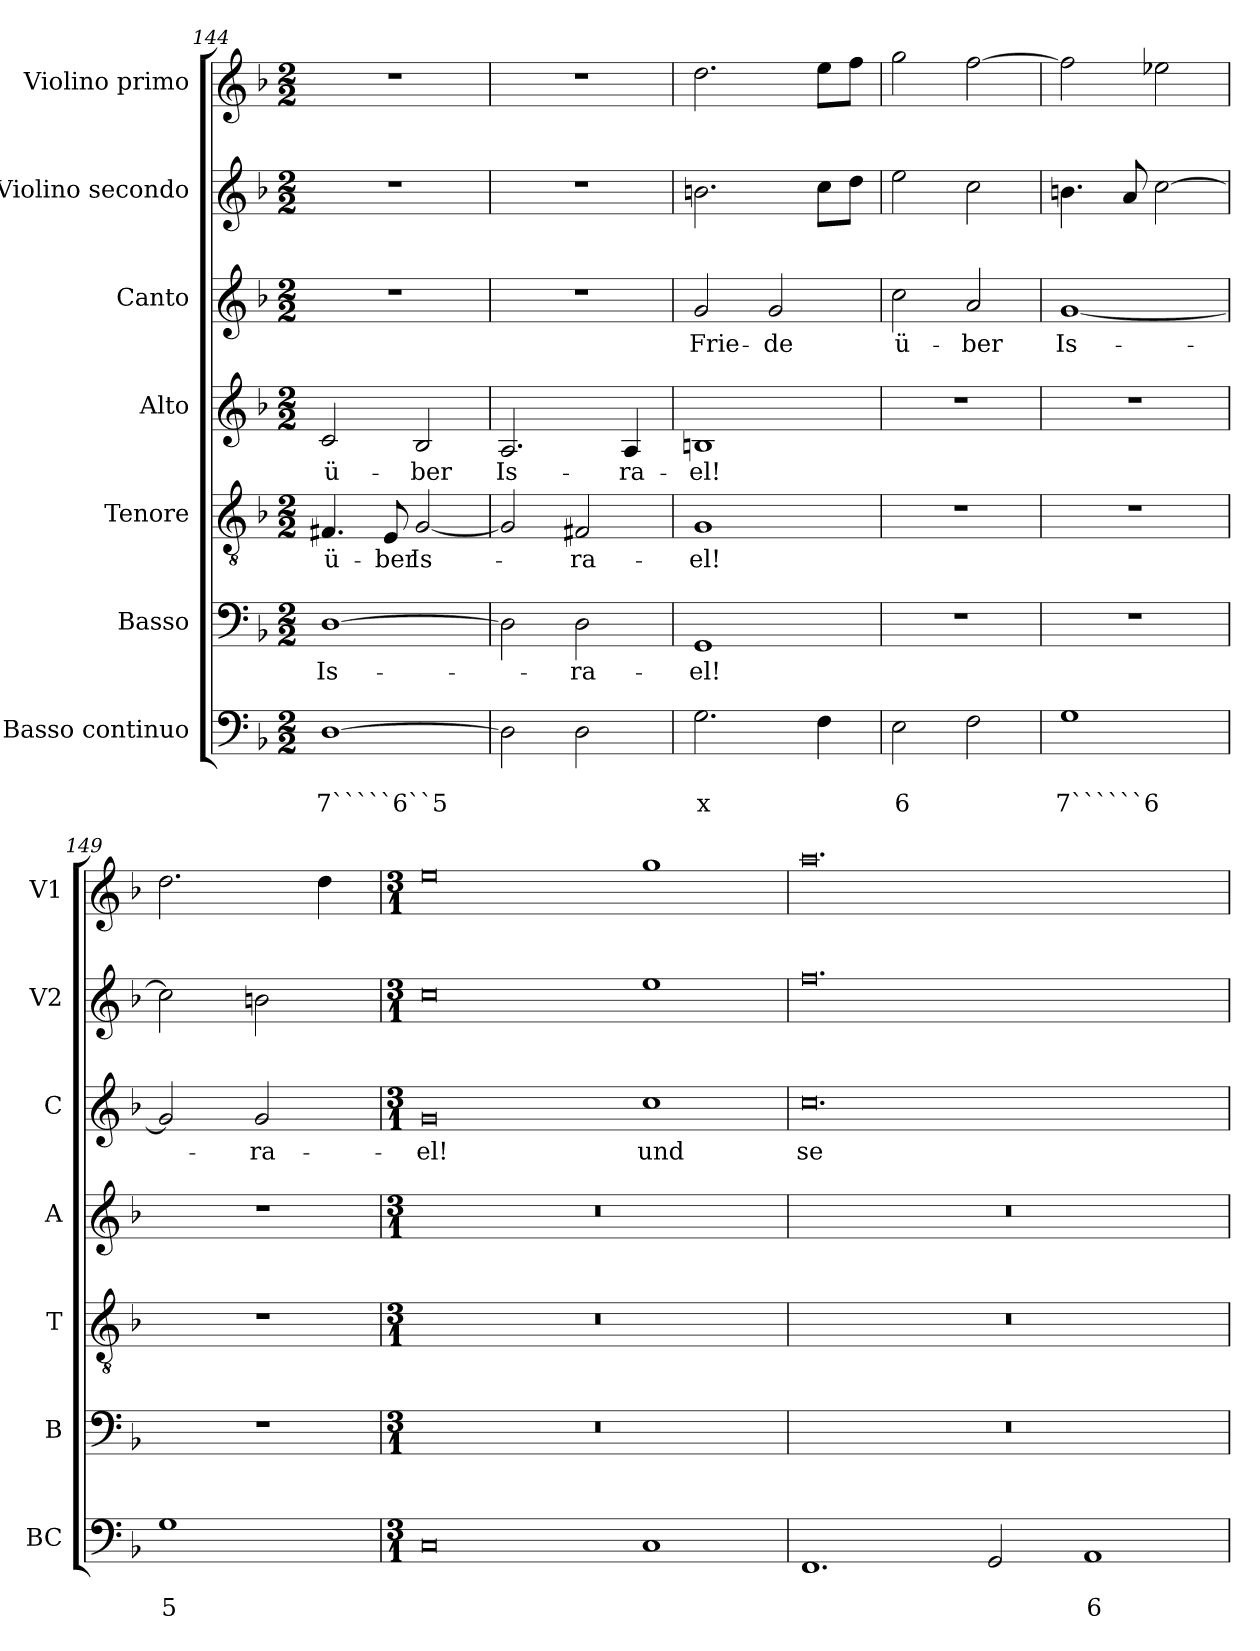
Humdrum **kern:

**kern	**text	**text	**kern	**text	**kern	**text	**kern	**text	**kern	**text	**kern	**kern
*part7	*part7	*part7	*part6	*part6	*part5	*part5	*part4	*part4	*part3	*part3	*part2	*part1
*staff7	*staff7	*staff7	*staff6	*staff6	*staff5	*staff5	*staff4	*staff4	*staff3	*staff3	*staff2	*staff1
*I"Basso continuo	*	*	*I"Basso	*	*I"Tenore	*	*I"Alto	*	*I"Canto	*	*I"Violino secondo	*I"Violino primo
*I'BC	*	*	*I'B	*	*I'T	*	*I'A	*	*I'C	*	*I'V2	*I'V1
*clefF4	*	*	*clefF4	*	*clefGv2	*	*clefG2	*	*clefG2	*	*clefG2	*clefG2
*k[b-]	*	*	*k[b-]	*	*k[b-]	*	*k[b-]	*	*k[b-]	*	*k[b-]	*k[b-]
*F:	*	*	*F:	*	*F:	*	*F:	*	*F:	*	*F:	*F:
*M2/2	*	*	*M2/2	*	*M2/2	*	*M2/2	*	*M2/2	*	*M2/2	*M2/2
=144	=144	=144	=144	=144	=144	=144	=144	=144	=144	=144	=144	=144
!	!	!LO:LY:b	!	!LO:LY:b	!	!LO:LY:b	!	!LO:LY:b	!	!	!	!
[1D	.	7`````6``5	[1D	Is-	4.F#X/	ü-	2c/	ü-	1r	.	1r	1r
!	!	!	!	!	!	!LO:LY:b	!	!	!	!	!	!
.	.	.	.	.	8E/	-ber	.	.	.	.	.	.
!	!	!	!	!	!	!LO:LY:b	!	!LO:LY:b	!	!	!	!
.	.	.	.	.	[2G/	Is-	2B-/	-ber	.	.	.	.
=145	=145	=145	=145	=145	=145	=145	=145	=145	=145	=145	=145	=145
!	!	!	!	!	!	!	!	!LO:LY:b	!	!	!	!
2D\]	.	.	2D\]	.	2G/]	.	2.A/	Is-	1r	.	1r	1r
!	!	!	!	!LO:LY:b	!	!LO:LY:b	!	!	!	!	!	!
2D\	.	.	2D\	-ra-	2F#X/	-ra-	.	.	.	.	.	.
!	!	!	!	!	!	!	!	!LO:LY:b	!	!	!	!
.	.	.	.	.	.	.	4A/	-ra-	.	.	.	.
=146	=146	=146	=146	=146	=146	=146	=146	=146	=146	=146	=146	=146
!	!	!LO:LY:b	!	!LO:LY:b	!	!LO:LY:b	!	!LO:LY:b	!	!LO:LY:b	!	!
2.G\	.	x	1GG	-el!	1G	-el!	1Bn	-el!	2g/	Frie-	2.bn\	2.dd\
!	!	!	!	!	!	!	!	!	!	!LO:LY:b	!	!
.	.	.	.	.	.	.	.	.	2g/	-de	.	.
4F\	.	.	.	.	.	.	.	.	.	.	8cc\L	8ee\L
.	.	.	.	.	.	.	.	.	.	.	8dd\J	8ff\J
=147	=147	=147	=147	=147	=147	=147	=147	=147	=147	=147	=147	=147
!	!	!LO:LY:b	!	!	!	!	!	!	!	!LO:LY:b	!	!
2E\	.	6	1r	.	1r	.	1r	.	2cc\	ü-	2ee\	2gg\
!	!	!	!	!	!	!	!	!	!	!LO:LY:b	!	!
2F\	.	.	.	.	.	.	.	.	2a/	-ber	2cc\	[2ff\
=148	=148	=148	=148	=148	=148	=148	=148	=148	=148	=148	=148	=148
!	!	!LO:LY:b	!	!	!	!	!	!	!	!LO:LY:b	!	!
1G	.	7``````6	1r	.	1r	.	1r	.	[1g	Is-	4.bn\	2ff\]
.	.	.	.	.	.	.	.	.	.	.	8a/	.
.	.	.	.	.	.	.	.	.	.	.	[2cc\	2ee-X\
!!LO:PB:g=z
=149	=149	=149	=149	=149	=149	=149	=149	=149	=149	=149	=149	=149
!	!	!LO:LY:b	!	!	!	!	!	!	!	!	!	!
1G	.	5	1r	.	1r	.	1r	.	2g/]	.	2cc\]	2.dd\
!	!	!	!	!	!	!	!	!	!	!LO:LY:b	!	!
.	.	.	.	.	.	.	.	.	2g/	-ra-	2bn\	.
.	.	.	.	.	.	.	.	.	.	.	.	4dd\
=150	=150	=150	=150	=150	=150	=150	=150	=150	=150	=150	=150	=150
*M3/1	*	*	*M3/1	*	*M3/1	*	*M3/1	*	*M3/1	*	*M3/1	*M3/1
!	!	!	!	!	!	!	!	!	!	!LO:LY:b	!	!
0C	.	.	0.r	.	0.r	.	0.r	.	0g	-el!	0cc	0ee
!	!	!	!	!	!	!	!	!	!	!LO:LY:b	!	!
1C	.	.	.	.	.	.	.	.	1cc	und	1ee	1gg
=151	=151	=151	=151	=151	=151	=151	=151	=151	=151	=151	=151	=151
!	!	!	!	!	!	!	!	!	!	!LO:LY:b	!	!
1.FF	.	.	0.r	.	0.r	.	0.r	.	0.cc	se-	0.ff	0.aa
2GG/	.	.	.	.	.	.	.	.	.	.	.	.
!	!	!LO:LY:b	!	!	!	!	!	!	!	!	!	!
1AA	.	6	.	.	.	.	.	.	.	.	.	.
=	=	=	=	=	=	=	=	=	=	=	=	=
*-	*-	*-	*-	*-	*-	*-	*-	*-	*-	*-	*-	*-
